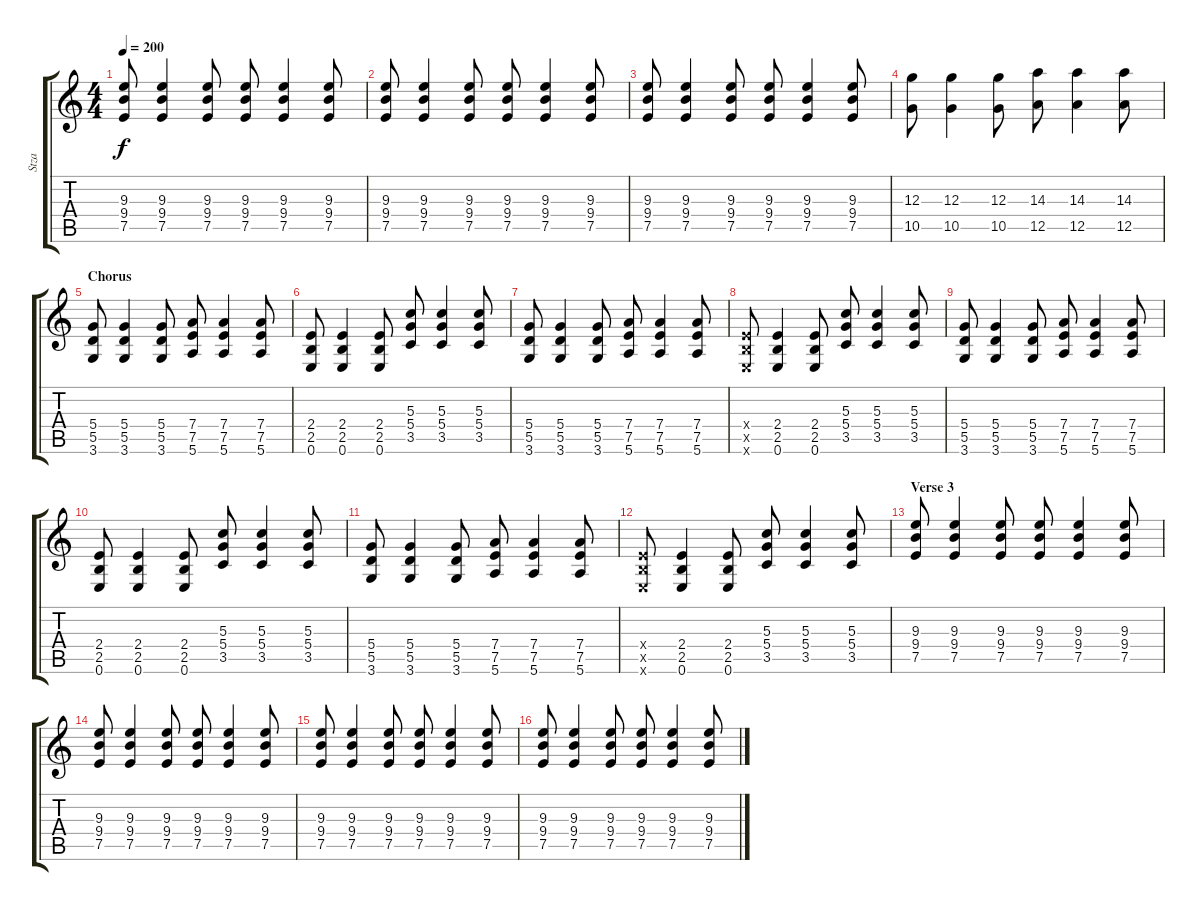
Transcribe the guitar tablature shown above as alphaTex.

\track ("Stza" "Stza") {instrument overdrivenguitar}
\staff {score tabs}
\tuning (E4 B3 G3 D3 A2 E2) {hide}
\ts (4 4)
\tempo 200
\clef g2
\ks c
(9.3 9.4 7.5).8{dy f balance 0} (9.3 9.4 7.5).4 (9.3 9.4 7.5).8 (9.3 9.4 7.5).8 (9.3 9.4 7.5).4 (9.3 9.4 7.5).8 |
(9.3 9.4 7.5).8 (9.3 9.4 7.5).4 (9.3 9.4 7.5).8 (9.3 9.4 7.5).8 (9.3 9.4 7.5).4 (9.3 9.4 7.5).8 |
(9.3 9.4 7.5).8{balance 0} (9.3 9.4 7.5).4 (9.3 9.4 7.5).8 (9.3 9.4 7.5).8 (9.3 9.4 7.5).4 (9.3 9.4 7.5).8 |
(12.3 10.5).8 (12.3 10.5).4 (12.3 10.5).8 (14.3 12.5).8 (14.3 12.5).4 (14.3 12.5).8 |
\section ("" "Chorus")
(5.4 5.5 3.6).8 (5.4 5.5 3.6).4 (5.4 5.5 3.6).8 (7.4 7.5 5.6).8 (7.4 7.5 5.6).4 (7.4 7.5 5.6).8 |
(2.4 2.5 0.6).8 (2.4 2.5 0.6).4 (2.4 2.5 0.6).8 (5.3 5.4 3.5).8 (5.3 5.4 3.5).4 (5.3 5.4 3.5).8 |
(5.4 5.5 3.6).8 (5.4 5.5 3.6).4 (5.4 5.5 3.6).8 (7.4 7.5 5.6).8 (7.4 7.5 5.6).4 (7.4 7.5 5.6).8 |
(2.4{x} 2.5{x} 0.6{x}).8 (2.4 2.5 0.6).4 (2.4 2.5 0.6).8 (5.3 5.4 3.5).8 (5.3 5.4 3.5).4 (5.3 5.4 3.5).8 |
(5.4 5.5 3.6).8 (5.4 5.5 3.6).4 (5.4 5.5 3.6).8 (7.4 7.5 5.6).8 (7.4 7.5 5.6).4 (7.4 7.5 5.6).8 |
(2.4 2.5 0.6).8 (2.4 2.5 0.6).4 (2.4 2.5 0.6).8 (5.3 5.4 3.5).8 (5.3 5.4 3.5).4 (5.3 5.4 3.5).8 |
(5.4 5.5 3.6).8 (5.4 5.5 3.6).4 (5.4 5.5 3.6).8 (7.4 7.5 5.6).8 (7.4 7.5 5.6).4 (7.4 7.5 5.6).8 |
(2.4{x} 2.5{x} 0.6{x}).8 (2.4 2.5 0.6).4 (2.4 2.5 0.6).8 (5.3 5.4 3.5).8 (5.3 5.4 3.5).4 (5.3 5.4 3.5).8 |
\section ("" "Verse 3")
(9.3 9.4 7.5).8{balance 0} (9.3 9.4 7.5).4 (9.3 9.4 7.5).8 (9.3 9.4 7.5).8 (9.3 9.4 7.5).4 (9.3 9.4 7.5).8 |
(9.3 9.4 7.5).8 (9.3 9.4 7.5).4 (9.3 9.4 7.5).8 (9.3 9.4 7.5).8 (9.3 9.4 7.5).4 (9.3 9.4 7.5).8 |
(9.3 9.4 7.5).8{balance 0} (9.3 9.4 7.5).4 (9.3 9.4 7.5).8 (9.3 9.4 7.5).8 (9.3 9.4 7.5).4 (9.3 9.4 7.5).8 |
(9.3 9.4 7.5).8 (9.3 9.4 7.5).4 (9.3 9.4 7.5).8 (9.3 9.4 7.5).8 (9.3 9.4 7.5).4 (9.3 9.4 7.5).8
